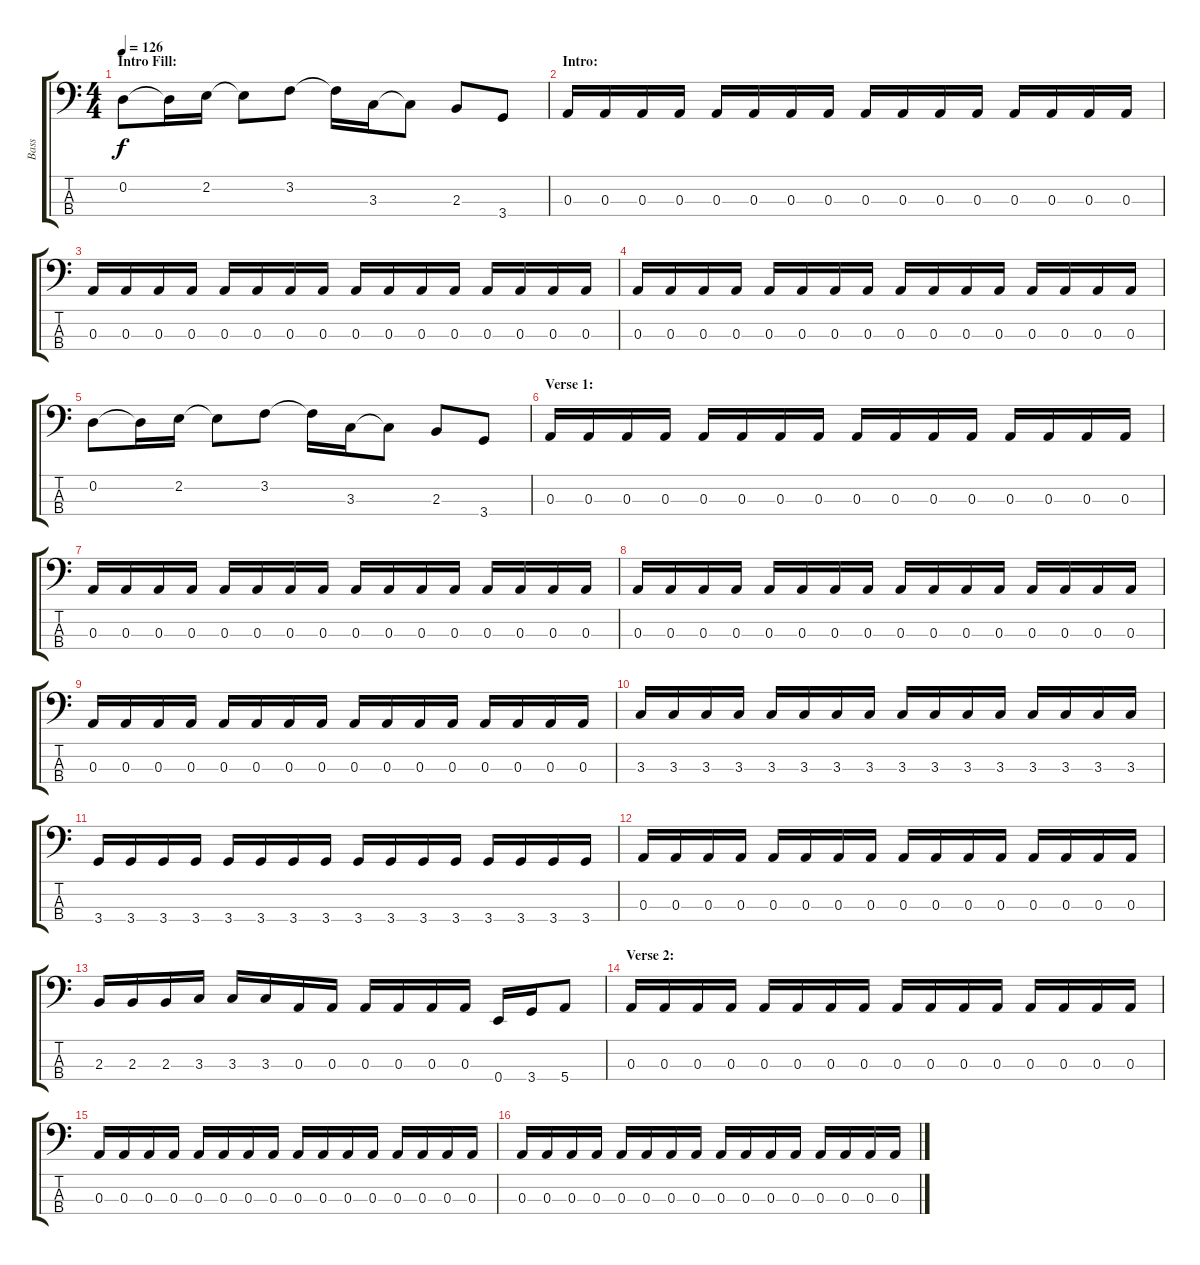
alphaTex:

\track ("Bass" "Bass") {instrument slapbass2}
\staff {score tabs}
\tuning (G2 D2 A1 E1) {hide}
\ts (4 4)
\section ("" "Intro Fill:")
\tempo 126
\clef f4
\ks c
0.2.8{dy f instrument slapbass2} 0.2{t}.16 2.2.16 2.2{t}.8 3.2.8 3.2{t}.16 3.3.16 3.3{t}.8 2.3.8 3.4.8 |
\section ("" "Intro:")
0.3.16 0.3.16 0.3.16 0.3.16 0.3.16 0.3.16 0.3.16 0.3.16 0.3.16 0.3.16 0.3.16 0.3.16 0.3.16 0.3.16 0.3.16 0.3.16 |
0.3.16 0.3.16 0.3.16 0.3.16 0.3.16 0.3.16 0.3.16 0.3.16 0.3.16 0.3.16 0.3.16 0.3.16 0.3.16 0.3.16 0.3.16 0.3.16 |
0.3.16 0.3.16 0.3.16 0.3.16 0.3.16 0.3.16 0.3.16 0.3.16 0.3.16 0.3.16 0.3.16 0.3.16 0.3.16 0.3.16 0.3.16 0.3.16 |
0.2.8 0.2{t}.16 2.2.16 2.2{t}.8 3.2.8 3.2{t}.16 3.3.16 3.3{t}.8 2.3.8 3.4.8 |
\section ("" "Verse 1:")
0.3.16 0.3.16 0.3.16 0.3.16 0.3.16 0.3.16 0.3.16 0.3.16 0.3.16 0.3.16 0.3.16 0.3.16 0.3.16 0.3.16 0.3.16 0.3.16 |
0.3.16 0.3.16 0.3.16 0.3.16 0.3.16 0.3.16 0.3.16 0.3.16 0.3.16 0.3.16 0.3.16 0.3.16 0.3.16 0.3.16 0.3.16 0.3.16 |
0.3.16 0.3.16 0.3.16 0.3.16 0.3.16 0.3.16 0.3.16 0.3.16 0.3.16 0.3.16 0.3.16 0.3.16 0.3.16 0.3.16 0.3.16 0.3.16 |
0.3.16 0.3.16 0.3.16 0.3.16 0.3.16 0.3.16 0.3.16 0.3.16 0.3.16 0.3.16 0.3.16 0.3.16 0.3.16 0.3.16 0.3.16 0.3.16 |
3.3.16 3.3.16 3.3.16 3.3.16 3.3.16 3.3.16 3.3.16 3.3.16 3.3.16 3.3.16 3.3.16 3.3.16 3.3.16 3.3.16 3.3.16 3.3.16 |
3.4.16 3.4.16 3.4.16 3.4.16 3.4.16 3.4.16 3.4.16 3.4.16 3.4.16 3.4.16 3.4.16 3.4.16 3.4.16 3.4.16 3.4.16 3.4.16 |
0.3.16 0.3.16 0.3.16 0.3.16 0.3.16 0.3.16 0.3.16 0.3.16 0.3.16 0.3.16 0.3.16 0.3.16 0.3.16 0.3.16 0.3.16 0.3.16 |
2.3.16 2.3.16 2.3.16 3.3.16 3.3.16 3.3.16 0.3.16 0.3.16 0.3.16 0.3.16 0.3.16 0.3.16 0.4.16 3.4.16 5.4.8 |
\section ("" "Verse 2:")
0.3.16 0.3.16 0.3.16 0.3.16 0.3.16 0.3.16 0.3.16 0.3.16 0.3.16 0.3.16 0.3.16 0.3.16 0.3.16 0.3.16 0.3.16 0.3.16 |
0.3.16 0.3.16 0.3.16 0.3.16 0.3.16 0.3.16 0.3.16 0.3.16 0.3.16 0.3.16 0.3.16 0.3.16 0.3.16 0.3.16 0.3.16 0.3.16 |
0.3.16 0.3.16 0.3.16 0.3.16 0.3.16 0.3.16 0.3.16 0.3.16 0.3.16 0.3.16 0.3.16 0.3.16 0.3.16 0.3.16 0.3.16 0.3.16
